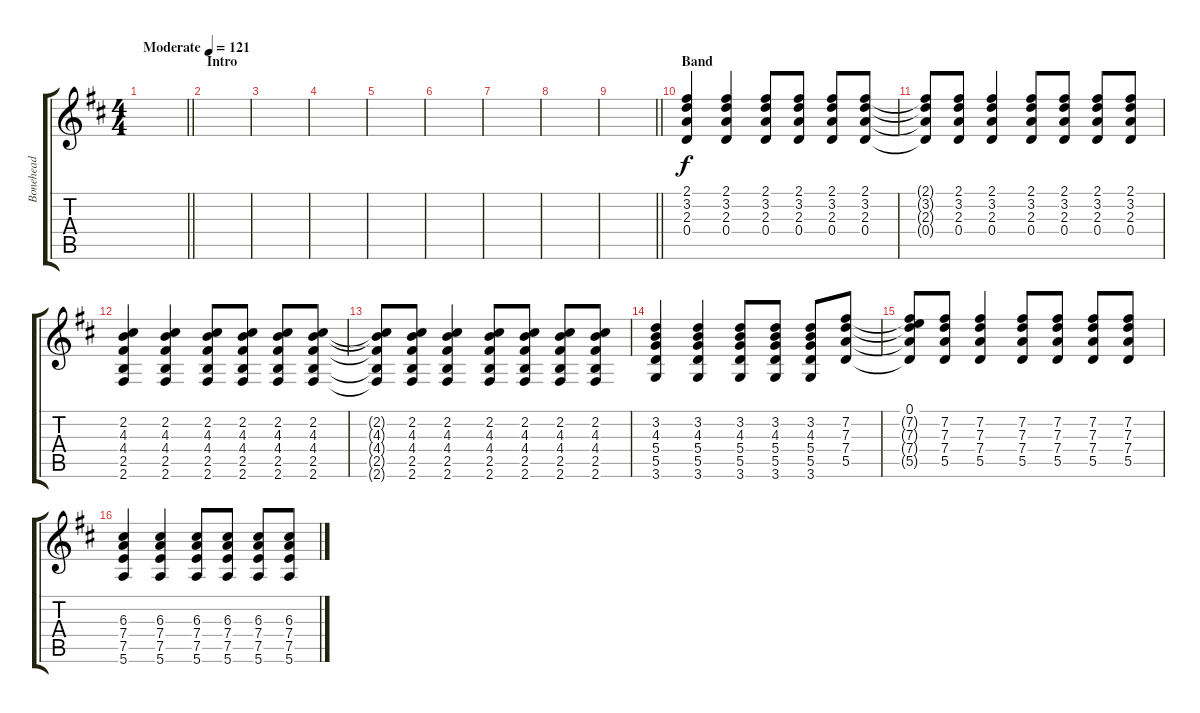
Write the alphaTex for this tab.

\track ("Bonehead" "Bonehead") {instrument overdrivenguitar}
\staff {score tabs}
\tuning (E4 B3 G3 D3 A2 E2) {hide}
\ts (4 4)
\tempo (121 "Moderate")
\clef g2
\barLineRight lightlight
\ks d
|
\section ("" "Intro")
|
|
|
|
|
|
|
\barLineRight lightlight
|
\section ("" "Band")
(2.1 3.2 2.3 0.4).4 (2.1 3.2 2.3 0.4).4 (2.1 3.2 2.3 0.4).8 (2.1 3.2 2.3 0.4).8 (2.1 3.2 2.3 0.4).8 (2.1 3.2 2.3 0.4).8 |
(2.1{t} 3.2{t} 2.3{t} 0.4{t}).8 (2.1 3.2 2.3 0.4).8 (2.1 3.2 2.3 0.4).4 (2.1 3.2 2.3 0.4).8 (2.1 3.2 2.3 0.4).8 (2.1 3.2 2.3 0.4).8 (2.1 3.2 2.3 0.4).8 |
(2.2 4.3 4.4 2.5 2.6).4 (2.2 4.3 4.4 2.5 2.6).4 (2.2 4.3 4.4 2.5 2.6).8 (2.2 4.3 4.4 2.5 2.6).8 (2.2 4.3 4.4 2.5 2.6).8 (2.2 4.3 4.4 2.5 2.6).8 |
(2.2{t} 4.3{t} 4.4{t} 2.5{t} 2.6{t}).8 (2.2 4.3 4.4 2.5 2.6).8 (2.2 4.3 4.4 2.5 2.6).4 (2.2 4.3 4.4 2.5 2.6).8 (2.2 4.3 4.4 2.5 2.6).8 (2.2 4.3 4.4 2.5 2.6).8 (2.2 4.3 4.4 2.5 2.6).8 |
(3.2 4.3 5.4 5.5 3.6).4 (3.2 4.3 5.4 5.5 3.6).4 (3.2 4.3 5.4 5.5 3.6).8 (3.2 4.3 5.4 5.5 3.6).8 (3.2 4.3 5.4 5.5 3.6).8 (7.2 7.3 7.4 5.5).8 |
(0.1 7.2{t} 7.3{t} 7.4{t} 5.5{t}).8 (7.2 7.3 7.4 5.5).8 (7.2 7.3 7.4 5.5).4 (7.2 7.3 7.4 5.5).8 (7.2 7.3 7.4 5.5).8 (7.2 7.3 7.4 5.5).8 (7.2 7.3 7.4 5.5).8 |
(6.3 7.4 7.5 5.6).4 (6.3 7.4 7.5 5.6).4 (6.3 7.4 7.5 5.6).8 (6.3 7.4 7.5 5.6).8 (6.3 7.4 7.5 5.6).8 (6.3 7.4 7.5 5.6).8
